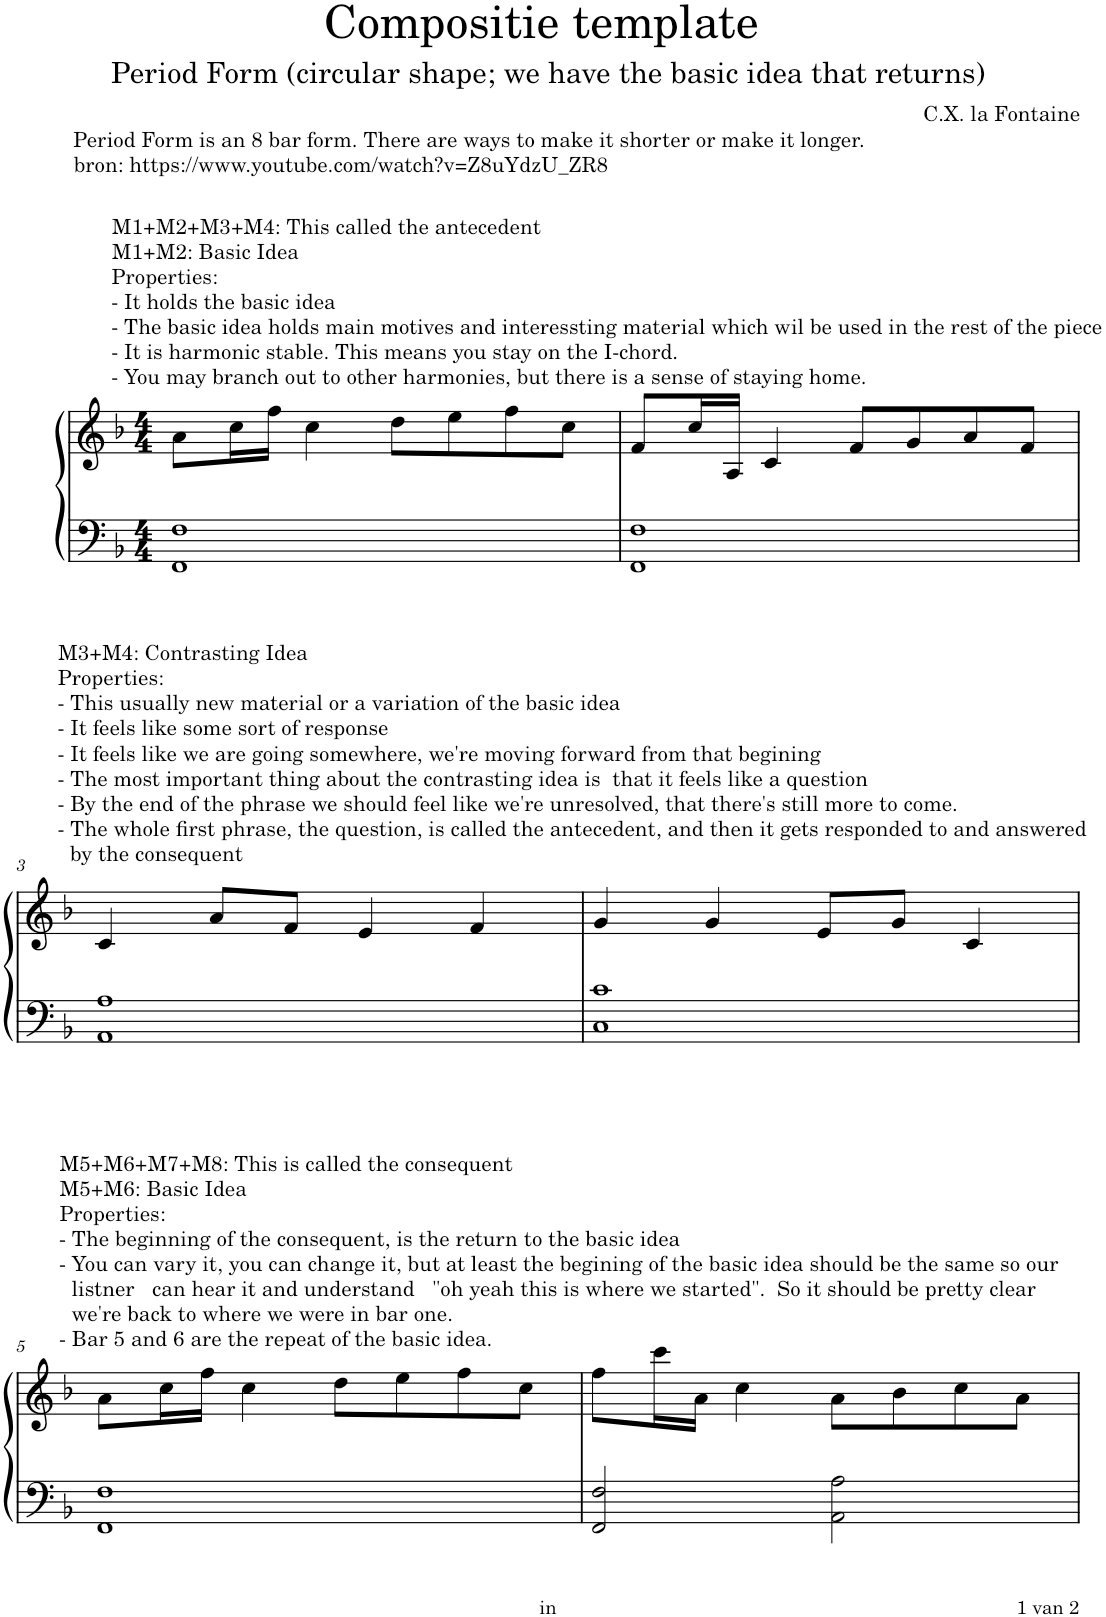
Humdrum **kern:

**kern	**kern
*part1	*part1
*staff2	*staff1
*I"Piano	*
*I'Pno.	*
*clefF4	*clefG2
*k[b-]	*k[b-]
*M4/4	*M4/4
=1	=1
!	!LO:TX:a:t=M1+M2+M3+M4&colon; This called the antecedent
!	!LO:TX:a:t=M1+M2&colon; Basic Idea
!	!LO:TX:a:t=Properties&colon;
!	!LO:TX:a:t=- It holds the basic idea
!	!LO:TX:a:t=- The basic idea holds main motives and interessting material which wil be used in the rest of the piece
!	!LO:TX:a:t=- It is harmonic stable. This means you stay on the I-chord.
!	!LO:TX:a:t=- You may branch out to other harmonies, but there is a sense of staying home.
!	!LO:TX:a:t=bron&colon; https&colon;//www.youtube.com/watch?v=Z8uYdzU_ZR8
!	!LO:TX:a:t=Period Form is an 8 bar form. There are ways to make it shorter or make it longer.
1FF 1F	8a\L
.	16cc\L
.	16ff\JJ
.	4cc\
.	8dd\L
.	8ee\
.	8ff\
.	8cc\J
=2	=2
1FF 1F	8f/L
.	16cc/L
.	16A/JJ
.	4c/
.	8f/L
.	8g/
.	8a/
.	8f/J
!!LO:LB:g=z
=3	=3
!	!LO:TX:a:t=M3+M4&colon; Contrasting Idea
!	!LO:TX:a:t=Properties&colon;
!	!LO:TX:a:t=- This usually new material or a variation of the basic idea
!	!LO:TX:a:t=- It feels like some sort of response
!	!LO:TX:a:t=- It feels like we are going somewhere, we're moving forward from that begining
!	!LO:TX:a:t=- The most important thing about the contrasting idea is  that it feels like a question
!	!LO:TX:a:t=- By the end of the phrase we should feel like we're unresolved, that there's still more to come.
!	!LO:TX:a:t=- The whole first phrase, the question, is called the antecedent, and then it gets responded to and answered
!	!LO:TX:a:t=by the consequent
1AA 1A	4c/
.	8a/L
.	8f/J
.	4e/
.	4f/
=4	=4
1C 1c	4g/
.	4g/
.	8e/L
.	8g/J
.	4c/
!!LO:LB:g=z
=5	=5
!	!LO:TX:a:t=M5+M6+M7+M8&colon; This is called the consequent
!	!LO:TX:a:t=M5+M6&colon; Basic Idea
!	!LO:TX:a:t=Properties&colon;
!	!LO:TX:a:t=- The beginning of the consequent, is the return to the basic idea
!	!LO:TX:a:t=- You can vary it, you can change it, but at least the begining of the basic idea should be the same so our
!	!LO:TX:a:t=listner   can hear it and understand   "oh yeah this is where we started".  So it should be pretty clear
!	!LO:TX:a:t=we're back to where we were in bar one.
!	!LO:TX:a:t=- Bar 5 and 6 are the repeat of the basic idea.
1FF 1F	8a\L
.	16cc\L
.	16ff\JJ
.	4cc\
.	8dd\L
.	8ee\
.	8ff\
.	8cc\J
=6	=6
2FF/ 2F/	8ff\L
.	16ccc\L
.	16a\JJ
.	4cc\
2AA\ 2A\	8a\L
.	8b-\
.	8cc\
.	8a\J
=	=
*-	*-
